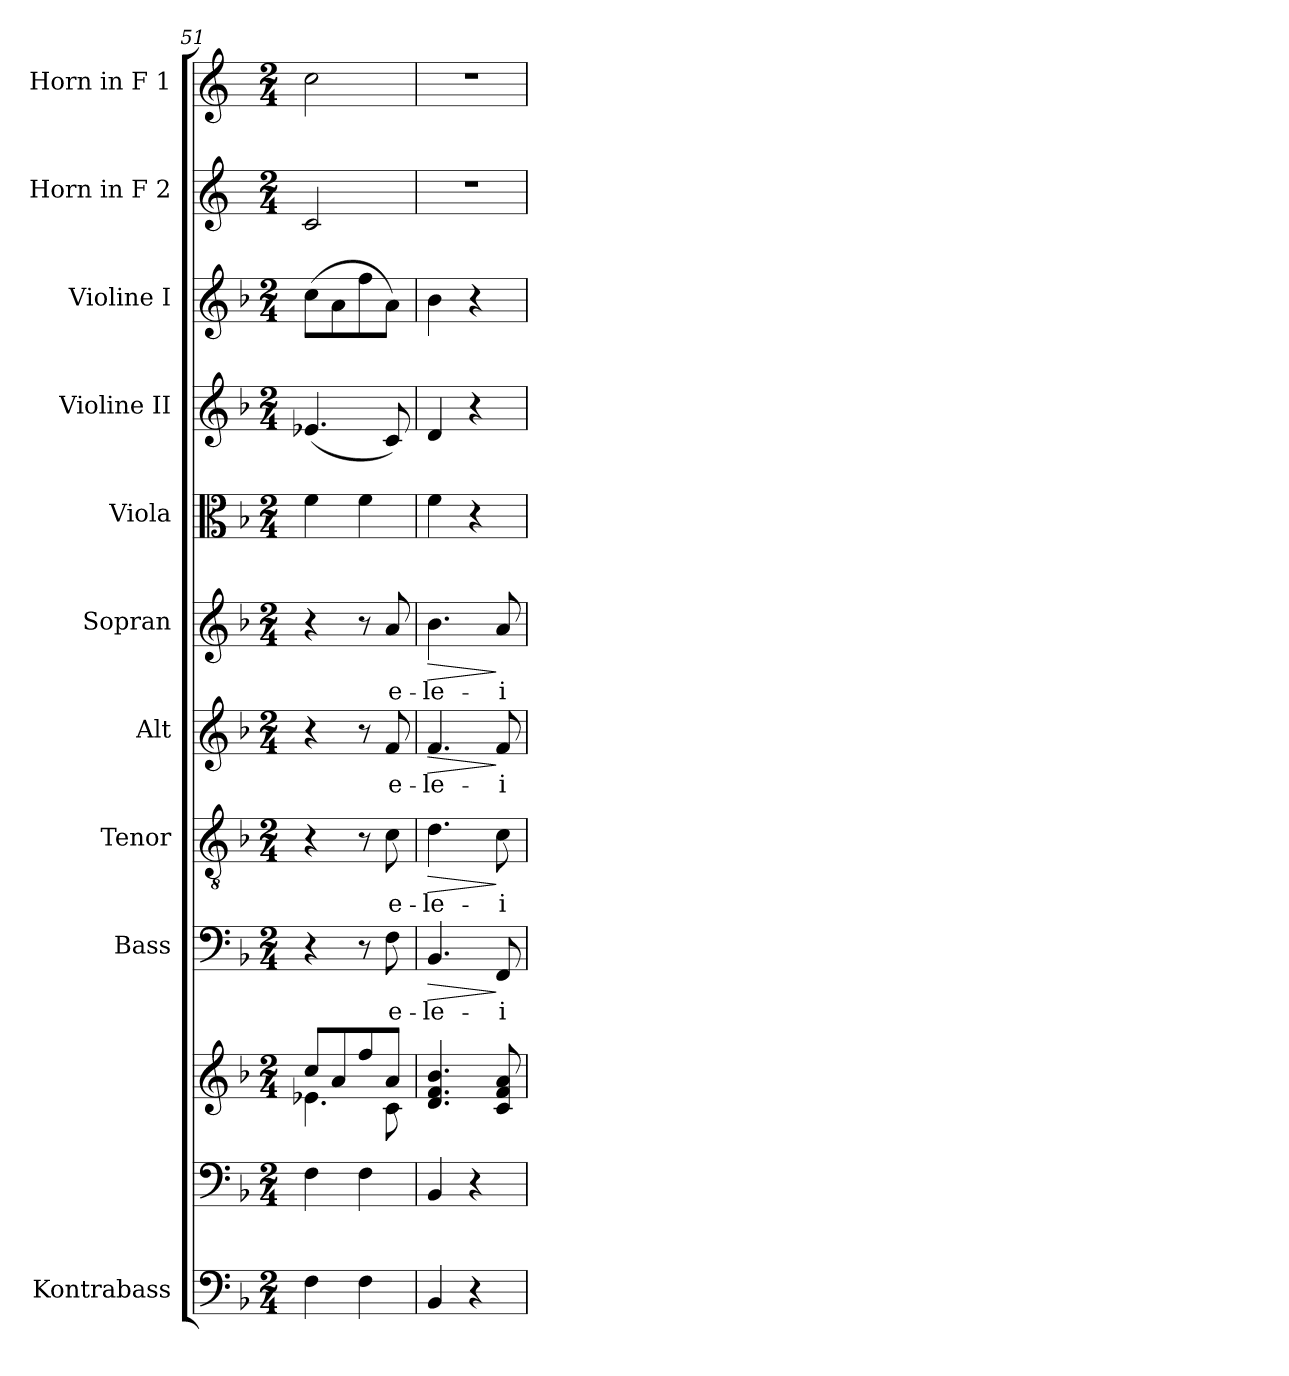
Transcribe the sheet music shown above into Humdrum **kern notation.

**kern	**kern	**kern	**kern	**text	**dynam	**kern	**text	**dynam	**kern	**text	**dynam	**kern	**text	**dynam	**kern	**kern	**kern	**kern	**kern
*part11	*part10	*part10	*part9	*part9	*part9	*part8	*part8	*part8	*part7	*part7	*part7	*part6	*part6	*part6	*part5	*part4	*part3	*part2	*part1
*staff12	*staff11	*staff10	*staff9	*staff9	*staff9	*staff8	*staff8	*staff8	*staff7	*staff7	*staff7	*staff6	*staff6	*staff6	*staff5	*staff4	*staff3	*staff2	*staff1
*I"Kontrabass	*	*	*I"Bass	*	*	*I"Tenor	*	*	*I"Alt	*	*	*I"Sopran	*	*	*I"Viola	*I"Violine II	*I"Violine I	*I"Horn in F 2	*I"Horn in F 1
*I'Kb.	*	*	*I'B	*	*	*I'T	*	*	*I'A	*	*	*I'S	*	*	*I'Vla.	*I'Vl. II	*I'Vl. I	*I'Hrn. 2	*I'Hrn. 1
*clefF4	*clefF4	*clefG2	*clefF4	*	*	*clefGv2	*	*	*clefG2	*	*	*clefG2	*	*	*clefC3	*clefG2	*clefG2	*clefG2	*clefG2
*ITrd7c12	*	*	*	*	*	*	*	*	*	*	*	*	*	*	*	*	*	*ITrd4c7	*ITrd4c7
*k[b-]	*k[b-]	*k[b-]	*k[b-]	*	*	*k[b-]	*	*	*k[b-]	*	*	*k[b-]	*	*	*k[b-]	*k[b-]	*k[b-]	*k[b-]	*k[b-]
*F:	*F:	*F:	*F:	*	*	*F:	*	*	*F:	*	*	*F:	*	*	*F:	*F:	*F:	*F:	*F:
*M2/4	*M2/4	*M2/4	*M2/4	*	*	*M2/4	*	*	*M2/4	*	*	*M2/4	*	*	*M2/4	*M2/4	*M2/4	*M2/4	*M2/4
=51	=51	=51	=51	=51	=51	=51	=51	=51	=51	=51	=51	=51	=51	=51	=51	=51	=51	=51	=51
*	*	*^	*	*	*	*	*	*	*	*	*	*	*	*	*	*	*	*	*
4FF\	4F\	8cc/L	4.e-X\	4r	.	.	4r	.	.	4r	.	.	4r	.	.	4f\	(<4.e-X/	(>8cc\L	2F/	2f\
.	.	8a/	.	.	.	.	.	.	.	.	.	.	.	.	.	.	.	8a\	.	.
4FF\	4F\	8ff/	.	8r	.	.	8r	.	.	8r	.	.	8r	.	.	4f\	.	8ff\	.	.
!	!	!	!	!	!LO:LY:b	!	!	!LO:LY:b	!	!	!LO:LY:b	!	!	!LO:LY:b	!	!	!	!	!	!
.	.	8a/J	8c\	8F\	e-	.	8c\	e-	.	8f/	e-	.	8a/	e-	.	.	8c/)	8a\J)	.	.
=52	=52	=52	=52	=52	=52	=52	=52	=52	=52	=52	=52	=52	=52	=52	=52	=52	=52	=52	=52	=52
!	!	!	!	!	!LO:LY:b	!LO:HP:b	!	!LO:LY:b	!LO:HP:b	!	!LO:LY:b	!LO:HP:b	!	!LO:LY:b	!LO:HP:b	!	!	!	!	!
*	*	*v	*v	*	*	*	*	*	*	*	*	*	*	*	*	*	*	*	*	*
4BBB-/	4BB-/	4.d/ 4.f/ 4.b-/	4.BB-/	-le-	>	4.d\	-le-	>	4.f/	-le-	>	4.b-\	-le-	>	4f\	4d/	4b-\	2r	2r
4r	4r	.	.	.	.	.	.	.	.	.	.	.	.	.	4r	4r	4r	.	.
!	!	!	!	!LO:LY:b	!	!	!LO:LY:b	!	!	!LO:LY:b	!	!	!LO:LY:b	!	!	!	!	!	!
.	.	8c/ 8f/ 8a/	8FF/	-i-	]	8c\	-i-	]	8f/	-i-	]	8a/	-i-	]	.	.	.	.	.
=	=	=	=	=	=	=	=	=	=	=	=	=	=	=	=	=	=	=	=
*-	*-	*-	*-	*-	*-	*-	*-	*-	*-	*-	*-	*-	*-	*-	*-	*-	*-	*-	*-
